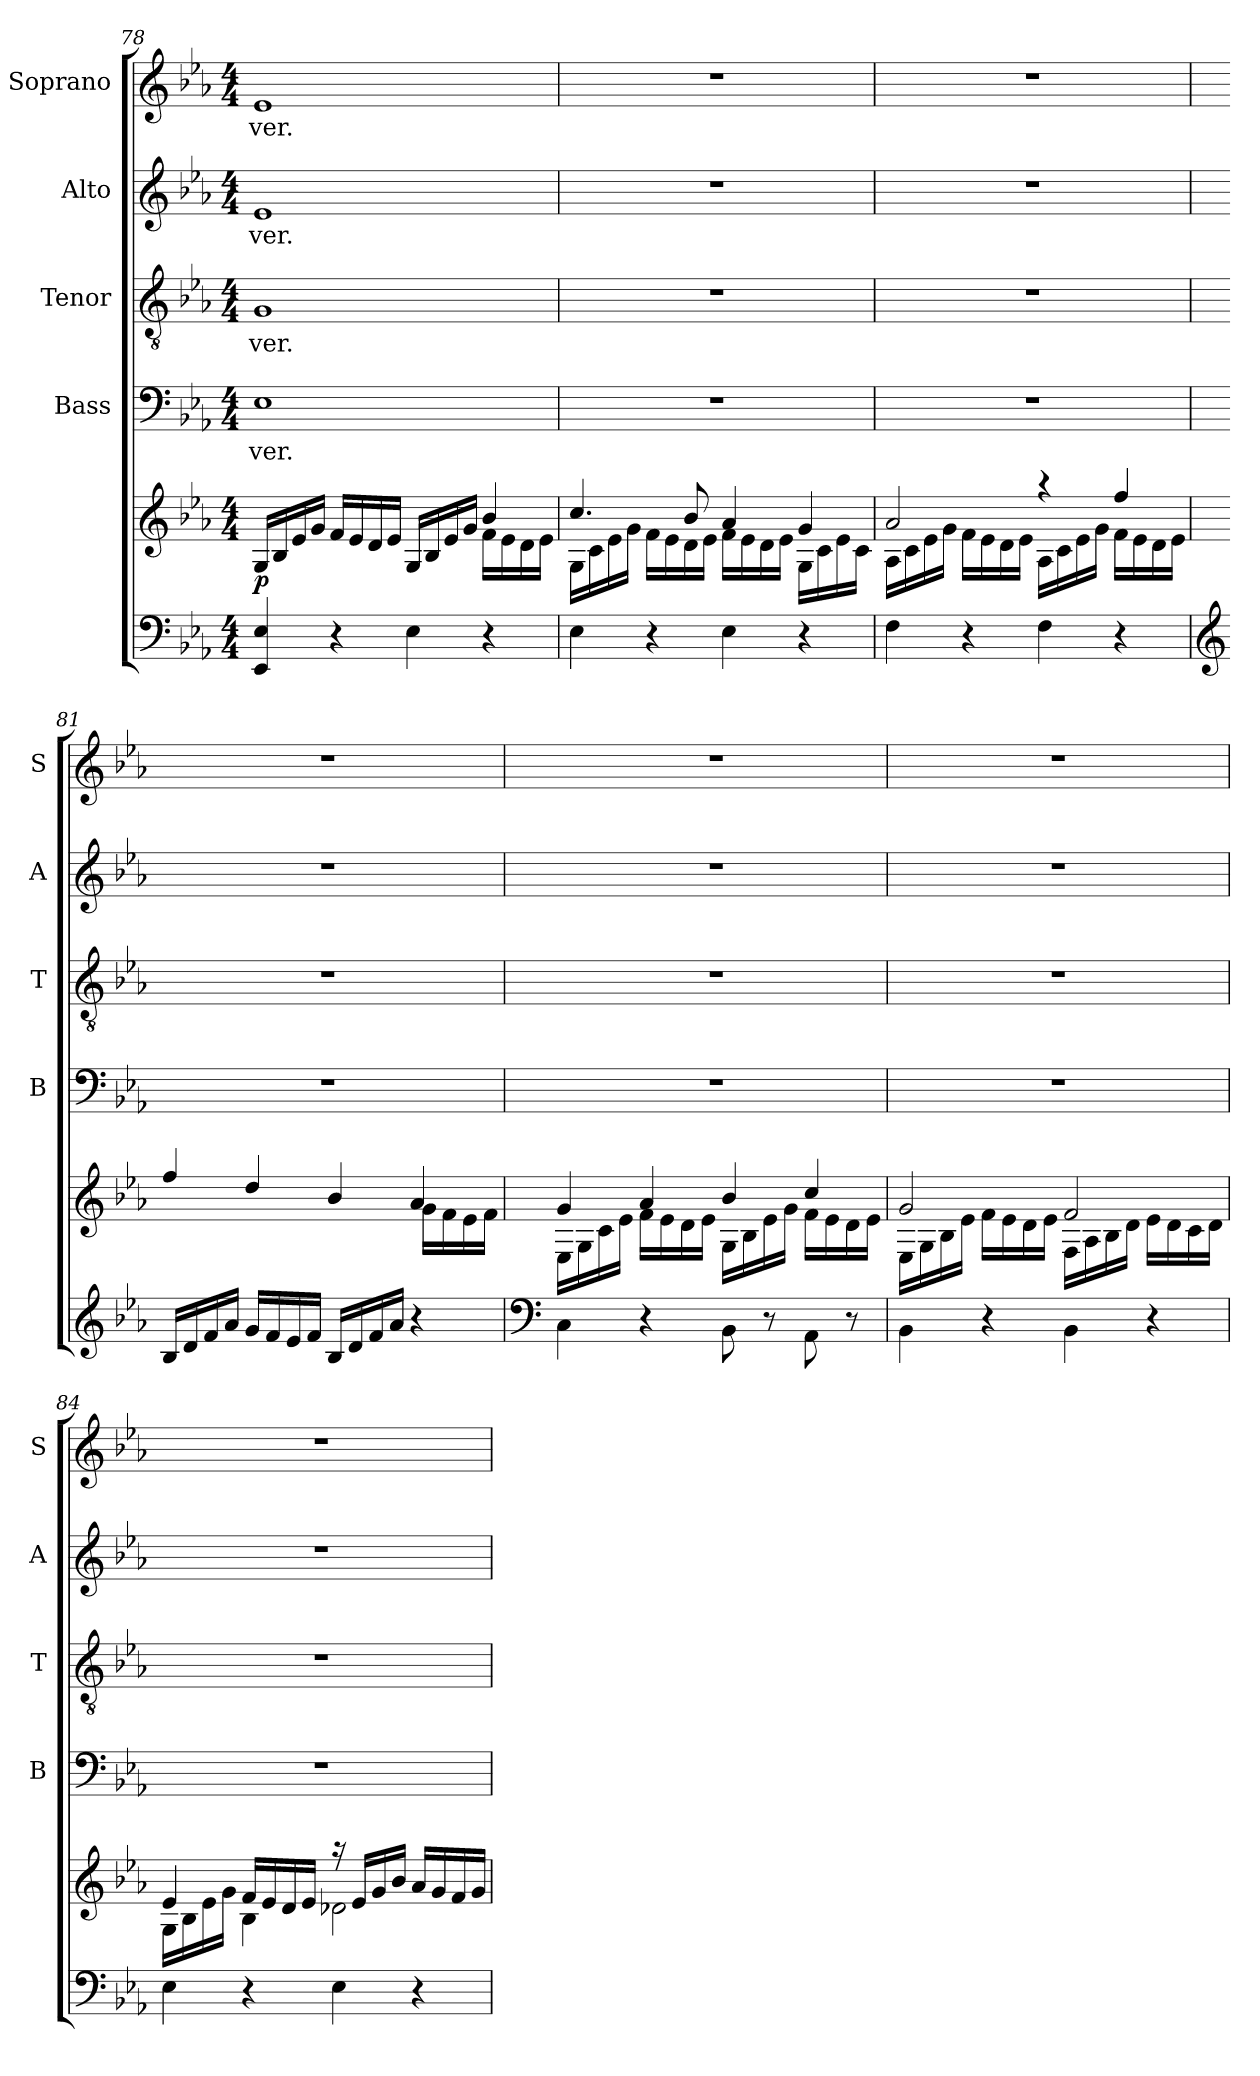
**kern	**kern	**dynam	**kern	**text	**kern	**text	**kern	**text	**kern	**text
*part6	*part5	*part5	*part4	*part4	*part3	*part3	*part2	*part2	*part1	*part1
*staff6	*staff5	*staff5	*staff4	*staff4	*staff3	*staff3	*staff2	*staff2	*staff1	*staff1
*	*	*	*I"Bass	*	*I"Tenor	*	*I"Alto	*	*I"Soprano	*
*	*	*	*I'B	*	*I'T	*	*I'A	*	*I'S	*
*clefF4	*clefG2	*	*clefF4	*	*clefGv2	*	*clefG2	*	*clefG2	*
*k[b-e-a-]	*k[b-e-a-]	*	*k[b-e-a-]	*	*k[b-e-a-]	*	*k[b-e-a-]	*	*k[b-e-a-]	*
*E-:	*E-:	*	*E-:	*	*E-:	*	*E-:	*	*E-:	*
*M4/4	*M4/4	*	*M4/4	*	*M4/4	*	*M4/4	*	*M4/4	*
=78	=78	=78	=78	=78	=78	=78	=78	=78	=78	=78
*	*^	*	*	*	*	*	*	*	*	*
!	!	!	!LO:DY:b	!	!LO:LY:b	!	!LO:LY:b	!	!LO:LY:b	!	!LO:LY:b
4EE-/ 4E-/	16G/LL	2ryy	p	1E-	-ver.	1G	ver.	1e-	ver.	1e-	-ver.
.	16B-/	.	.	.	.	.	.	.	.	.	.
.	16e-/	.	.	.	.	.	.	.	.	.	.
.	16g/JJ	.	.	.	.	.	.	.	.	.	.
4r	16f/LL	.	.	.	.	.	.	.	.	.	.
.	16e-/	.	.	.	.	.	.	.	.	.	.
.	16d/	.	.	.	.	.	.	.	.	.	.
.	16e-/JJ	.	.	.	.	.	.	.	.	.	.
4E-\	16G/LL	4ryy	.	.	.	.	.	.	.	.	.
.	16B-/	.	.	.	.	.	.	.	.	.	.
.	16e-/	.	.	.	.	.	.	.	.	.	.
.	16g/JJ	.	.	.	.	.	.	.	.	.	.
4r	4b-/	16f\LL	.	.	.	.	.	.	.	.	.
.	.	16e-\	.	.	.	.	.	.	.	.	.
.	.	16d\	.	.	.	.	.	.	.	.	.
.	.	16e-\JJ	.	.	.	.	.	.	.	.	.
!!LO:LB:g=z
=79	=79	=79	=79	=79	=79	=79	=79	=79	=79	=79	=79
4E-\	4.cc/	16G\LL	.	1r	.	1r	.	1r	.	1r	.
.	.	16c\	.	.	.	.	.	.	.	.	.
.	.	16e-\	.	.	.	.	.	.	.	.	.
.	.	16g\JJ	.	.	.	.	.	.	.	.	.
4r	.	16f\LL	.	.	.	.	.	.	.	.	.
.	.	16e-\	.	.	.	.	.	.	.	.	.
.	8b-/	16d\	.	.	.	.	.	.	.	.	.
.	.	16e-\JJ	.	.	.	.	.	.	.	.	.
4E-\	4a-/	16f\LL	.	.	.	.	.	.	.	.	.
.	.	16e-\	.	.	.	.	.	.	.	.	.
.	.	16d\	.	.	.	.	.	.	.	.	.
.	.	16e-\JJ	.	.	.	.	.	.	.	.	.
4r	4g/	16G\LL	.	.	.	.	.	.	.	.	.
.	.	16c\	.	.	.	.	.	.	.	.	.
.	.	16e-\	.	.	.	.	.	.	.	.	.
.	.	16c\JJ	.	.	.	.	.	.	.	.	.
=80	=80	=80	=80	=80	=80	=80	=80	=80	=80	=80	=80
4F\	2a-/	16A-\LL	.	1r	.	1r	.	1r	.	1r	.
.	.	16c\	.	.	.	.	.	.	.	.	.
.	.	16e-\	.	.	.	.	.	.	.	.	.
.	.	16g\JJ	.	.	.	.	.	.	.	.	.
4r	.	16f\LL	.	.	.	.	.	.	.	.	.
.	.	16e-\	.	.	.	.	.	.	.	.	.
.	.	16d\	.	.	.	.	.	.	.	.	.
.	.	16e-\JJ	.	.	.	.	.	.	.	.	.
4F\	4raa	16A-\LL	.	.	.	.	.	.	.	.	.
.	.	16c\	.	.	.	.	.	.	.	.	.
.	.	16e-\	.	.	.	.	.	.	.	.	.
.	.	16g\JJ	.	.	.	.	.	.	.	.	.
4r	4ff/	16f\LL	.	.	.	.	.	.	.	.	.
.	.	16e-\	.	.	.	.	.	.	.	.	.
.	.	16d\	.	.	.	.	.	.	.	.	.
.	.	16e-\JJ	.	.	.	.	.	.	.	.	.
=81	=81	=81	=81	=81	=81	=81	=81	=81	=81	=81	=81
*clefG2	*	*	*	*	*	*	*	*	*	*	*
16B-/LL	4ff/	2ryy	.	1r	.	1r	.	1r	.	1r	.
16d/	.	.	.	.	.	.	.	.	.	.	.
16f/	.	.	.	.	.	.	.	.	.	.	.
16a-/JJ	.	.	.	.	.	.	.	.	.	.	.
16g/LL	4dd/	.	.	.	.	.	.	.	.	.	.
16f/	.	.	.	.	.	.	.	.	.	.	.
16e-/	.	.	.	.	.	.	.	.	.	.	.
16f/JJ	.	.	.	.	.	.	.	.	.	.	.
16B-/LL	4b-/	4ryy	.	.	.	.	.	.	.	.	.
16d/	.	.	.	.	.	.	.	.	.	.	.
16f/	.	.	.	.	.	.	.	.	.	.	.
16a-/JJ	.	.	.	.	.	.	.	.	.	.	.
4r	4a-/	16g\LL	.	.	.	.	.	.	.	.	.
.	.	16f\	.	.	.	.	.	.	.	.	.
.	.	16e-\	.	.	.	.	.	.	.	.	.
.	.	16f\JJ	.	.	.	.	.	.	.	.	.
=82	=82	=82	=82	=82	=82	=82	=82	=82	=82	=82	=82
*clefF4	*	*	*	*	*	*	*	*	*	*	*
4C\	4g/	16E-\LL	.	1r	.	1r	.	1r	.	1r	.
.	.	16G\	.	.	.	.	.	.	.	.	.
.	.	16c\	.	.	.	.	.	.	.	.	.
.	.	16e-\JJ	.	.	.	.	.	.	.	.	.
4r	4a-/	16f\LL	.	.	.	.	.	.	.	.	.
.	.	16e-\	.	.	.	.	.	.	.	.	.
.	.	16d\	.	.	.	.	.	.	.	.	.
.	.	16e-\JJ	.	.	.	.	.	.	.	.	.
8BB-\	4b-/	16G\LL	.	.	.	.	.	.	.	.	.
.	.	16B-\	.	.	.	.	.	.	.	.	.
8r	.	16e-\	.	.	.	.	.	.	.	.	.
.	.	16g\JJ	.	.	.	.	.	.	.	.	.
8AA-\	4cc/	16f\LL	.	.	.	.	.	.	.	.	.
.	.	16e-\	.	.	.	.	.	.	.	.	.
8r	.	16d\	.	.	.	.	.	.	.	.	.
.	.	16e-\JJ	.	.	.	.	.	.	.	.	.
!!LO:LB:g=z
=83	=83	=83	=83	=83	=83	=83	=83	=83	=83	=83	=83
4BB-\	2g/	16E-\LL	.	1r	.	1r	.	1r	.	1r	.
.	.	16G\	.	.	.	.	.	.	.	.	.
.	.	16B-\	.	.	.	.	.	.	.	.	.
.	.	16e-\JJ	.	.	.	.	.	.	.	.	.
4r	.	16f\LL	.	.	.	.	.	.	.	.	.
.	.	16e-\	.	.	.	.	.	.	.	.	.
.	.	16d\	.	.	.	.	.	.	.	.	.
.	.	16e-\JJ	.	.	.	.	.	.	.	.	.
4BB-\	2f/	16F\LL	.	.	.	.	.	.	.	.	.
.	.	16A-\	.	.	.	.	.	.	.	.	.
.	.	16B-\	.	.	.	.	.	.	.	.	.
.	.	16d\JJ	.	.	.	.	.	.	.	.	.
4r	.	16e-\LL	.	.	.	.	.	.	.	.	.
.	.	16d\	.	.	.	.	.	.	.	.	.
.	.	16c\	.	.	.	.	.	.	.	.	.
.	.	16d\JJ	.	.	.	.	.	.	.	.	.
=84	=84	=84	=84	=84	=84	=84	=84	=84	=84	=84	=84
4E-\	4e-/	16G\LL	.	1r	.	1r	.	1r	.	1r	.
.	.	16B-\	.	.	.	.	.	.	.	.	.
.	.	16e-\	.	.	.	.	.	.	.	.	.
.	.	16g\JJ	.	.	.	.	.	.	.	.	.
4r	16f/LL	4B-\	.	.	.	.	.	.	.	.	.
.	16e-/	.	.	.	.	.	.	.	.	.	.
.	16d/	.	.	.	.	.	.	.	.	.	.
.	16e-/JJ	.	.	.	.	.	.	.	.	.	.
4E-\	16raa	2d-X\	.	.	.	.	.	.	.	.	.
.	16e-/LL	.	.	.	.	.	.	.	.	.	.
.	16g/	.	.	.	.	.	.	.	.	.	.
.	16b-/JJ	.	.	.	.	.	.	.	.	.	.
4r	16a-/LL	.	.	.	.	.	.	.	.	.	.
.	16g/	.	.	.	.	.	.	.	.	.	.
.	16f/	.	.	.	.	.	.	.	.	.	.
.	16g/JJ	.	.	.	.	.	.	.	.	.	.
*	*v	*v	*	*	*	*	*	*	*	*	*
=	=	=	=	=	=	=	=	=	=	=
*-	*-	*-	*-	*-	*-	*-	*-	*-	*-	*-
